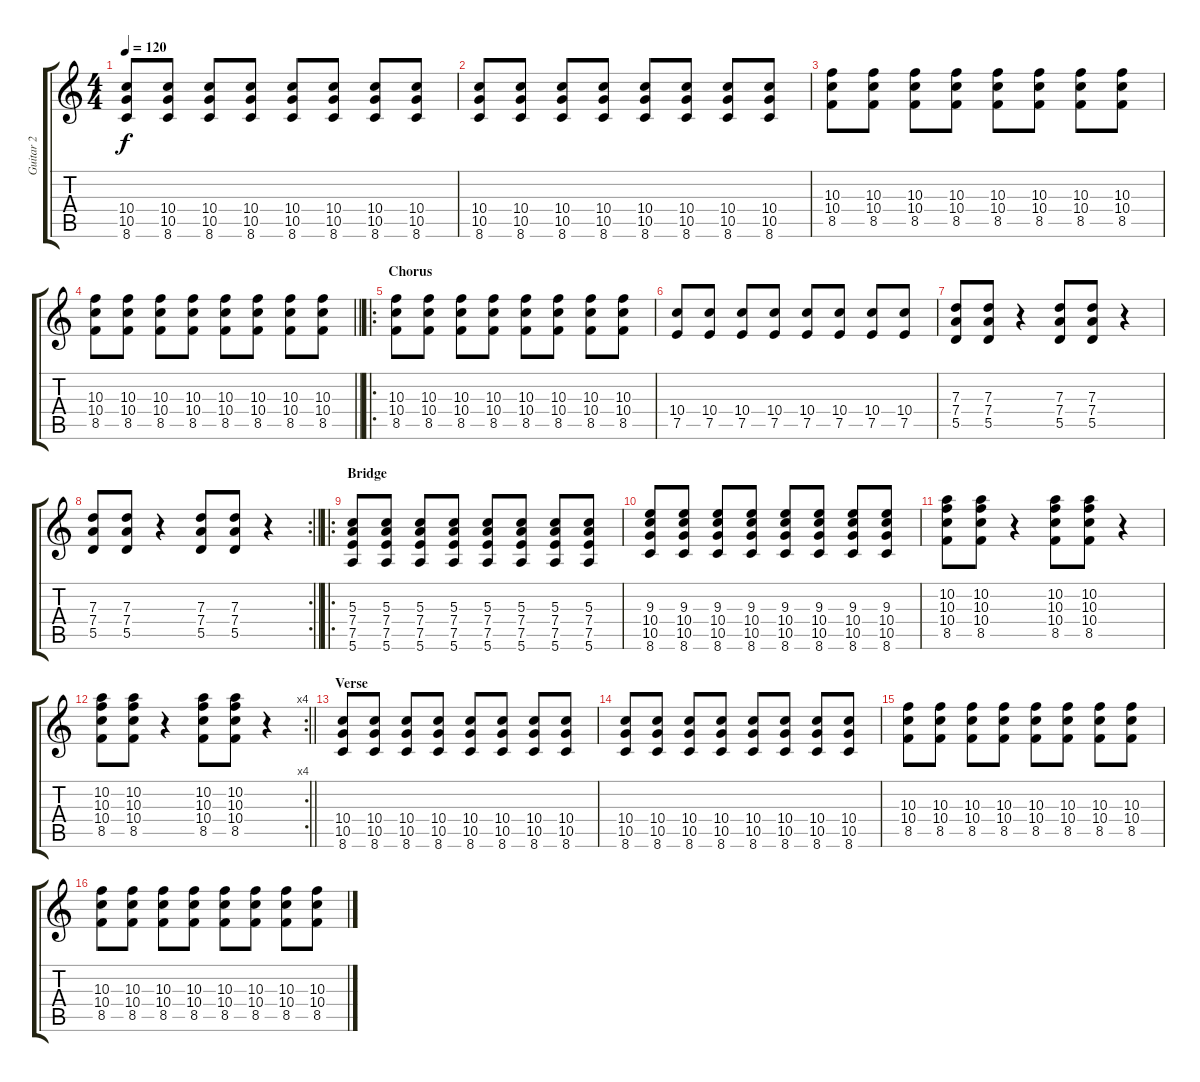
\track ("Guitar 2" "Guitar 2") {instrument electricguitarclean}
\staff {score tabs}
\tuning (E4 B3 G3 D3 A2 E2) {hide}
\ts (4 4)
\tempo 120
\clef g2
\ks c
(10.4 10.5 8.6).8{dy f} (10.4 10.5 8.6).8 (10.4 10.5 8.6).8 (10.4 10.5 8.6).8 (10.4 10.5 8.6).8 (10.4 10.5 8.6).8 (10.4 10.5 8.6).8 (10.4 10.5 8.6).8 |
(10.4 10.5 8.6).8 (10.4 10.5 8.6).8 (10.4 10.5 8.6).8 (10.4 10.5 8.6).8 (10.4 10.5 8.6).8 (10.4 10.5 8.6).8 (10.4 10.5 8.6).8 (10.4 10.5 8.6).8 |
(10.3 10.4 8.5).8 (10.3 10.4 8.5).8 (10.3 10.4 8.5).8 (10.3 10.4 8.5).8 (10.3 10.4 8.5).8 (10.3 10.4 8.5).8 (10.3 10.4 8.5).8 (10.3 10.4 8.5).8 |
\barLineRight lightlight
(10.3 10.4 8.5).8 (10.3 10.4 8.5).8 (10.3 10.4 8.5).8 (10.3 10.4 8.5).8 (10.3 10.4 8.5).8 (10.3 10.4 8.5).8 (10.3 10.4 8.5).8 (10.3 10.4 8.5).8 |
\ro
\section ("" "Chorus")
(10.3 10.4 8.5).8 (10.3 10.4 8.5).8 (10.3 10.4 8.5).8 (10.3 10.4 8.5).8 (10.3 10.4 8.5).8 (10.3 10.4 8.5).8 (10.3 10.4 8.5).8 (10.3 10.4 8.5).8 |
(10.4 7.5).8 (10.4 7.5).8 (10.4 7.5).8 (10.4 7.5).8 (10.4 7.5).8 (10.4 7.5).8 (10.4 7.5).8 (10.4 7.5).8 |
(7.3 7.4 5.5).8 (7.3 7.4 5.5).8 r.4 (7.3 7.4 5.5).8 (7.3 7.4 5.5).8 r.4 |
\rc 2
\barLineRight lightlight
(7.3 7.4 5.5).8 (7.3 7.4 5.5).8 r.4 (7.3 7.4 5.5).8 (7.3 7.4 5.5).8 r.4 |
\ro
\section ("" "Bridge")
(5.3 7.4 7.5 5.6).8 (5.3 7.4 7.5 5.6).8 (5.3 7.4 7.5 5.6).8 (5.3 7.4 7.5 5.6).8 (5.3 7.4 7.5 5.6).8 (5.3 7.4 7.5 5.6).8 (5.3 7.4 7.5 5.6).8 (5.3 7.4 7.5 5.6).8 |
(9.3 10.4 10.5 8.6).8 (9.3 10.4 10.5 8.6).8 (9.3 10.4 10.5 8.6).8 (9.3 10.4 10.5 8.6).8 (9.3 10.4 10.5 8.6).8 (9.3 10.4 10.5 8.6).8 (9.3 10.4 10.5 8.6).8 (9.3 10.4 10.5 8.6).8 |
(10.2 10.3 10.4 8.5).8 (10.2 10.3 10.4 8.5).8 r.4 (10.2 10.3 10.4 8.5).8 (10.2 10.3 10.4 8.5).8 r.4 |
\rc 4
\barLineRight lightlight
(10.2 10.3 10.4 8.5).8 (10.2 10.3 10.4 8.5).8 r.4 (10.2 10.3 10.4 8.5).8 (10.2 10.3 10.4 8.5).8 r.4 |
\section ("" "Verse")
(10.4 10.5 8.6).8 (10.4 10.5 8.6).8 (10.4 10.5 8.6).8 (10.4 10.5 8.6).8 (10.4 10.5 8.6).8 (10.4 10.5 8.6).8 (10.4 10.5 8.6).8 (10.4 10.5 8.6).8 |
(10.4 10.5 8.6).8 (10.4 10.5 8.6).8 (10.4 10.5 8.6).8 (10.4 10.5 8.6).8 (10.4 10.5 8.6).8 (10.4 10.5 8.6).8 (10.4 10.5 8.6).8 (10.4 10.5 8.6).8 |
(10.3 10.4 8.5).8 (10.3 10.4 8.5).8 (10.3 10.4 8.5).8 (10.3 10.4 8.5).8 (10.3 10.4 8.5).8 (10.3 10.4 8.5).8 (10.3 10.4 8.5).8 (10.3 10.4 8.5).8 |
(10.3 10.4 8.5).8 (10.3 10.4 8.5).8 (10.3 10.4 8.5).8 (10.3 10.4 8.5).8 (10.3 10.4 8.5).8 (10.3 10.4 8.5).8 (10.3 10.4 8.5).8 (10.3 10.4 8.5).8
